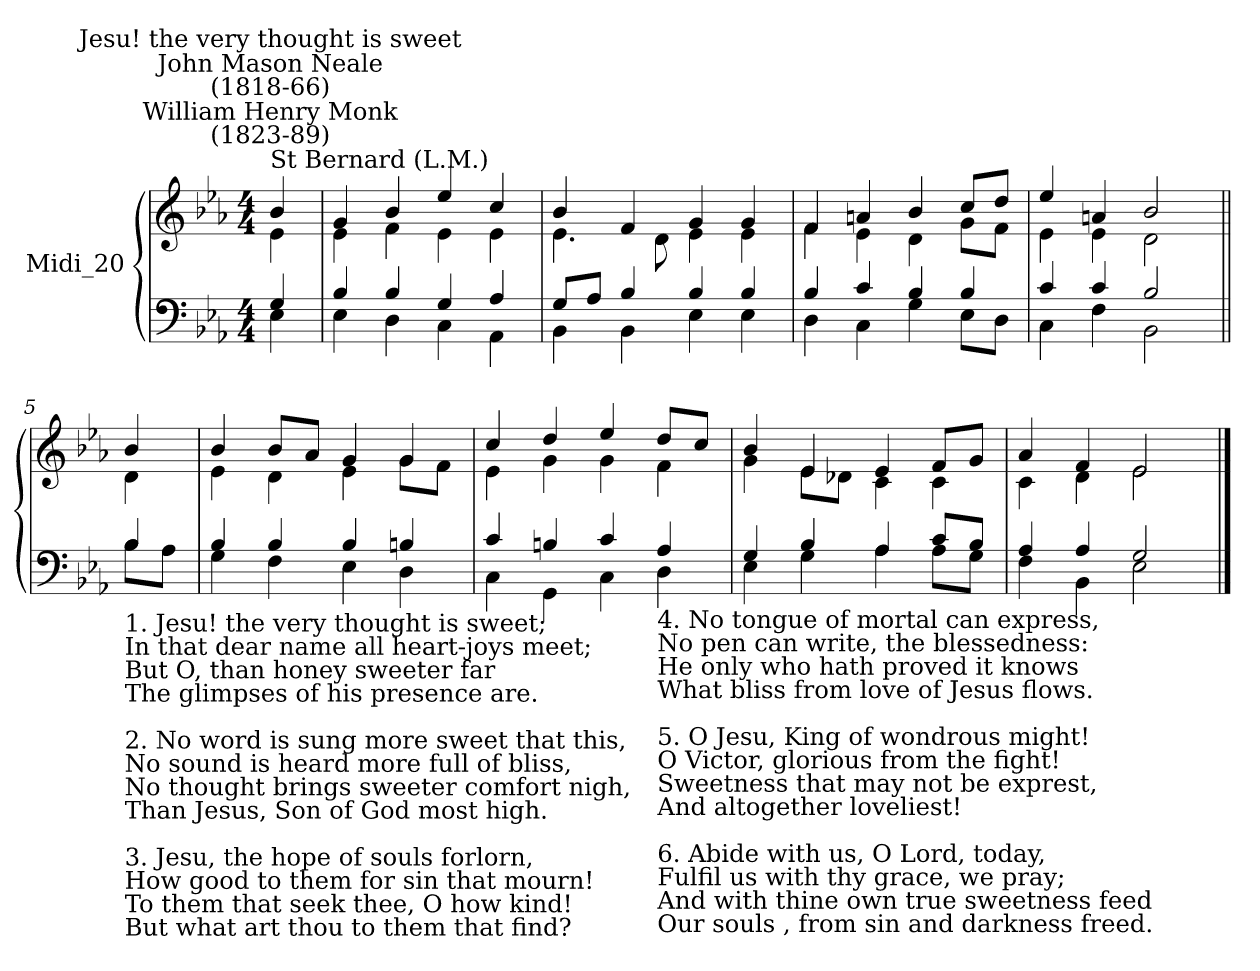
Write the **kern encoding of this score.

**kern	**kern
*part2	*part1
*staff2	*staff1
*I"Midi_20	*I"Midi_20
*clefF4	*clefG2
*k[b-e-a-]	*k[b-e-a-]
*E-:	*E-:
*M4/4	*M4/4
=	=
*^	*^
!	!	!LO:TX:a:t=St Bernard (L.M.)	!
!	!	!LO:TX:a:cj:t=William Henry Monk\n(1823-89)	!
!	!	!LO:TX:a:cj:t=John Mason Neale\n(1818-66)	!
!	!	!LO:TX:a:cj:t=Jesu! the very thought is sweet	!
4G/	4E-\	4b-/	4e-\
=1	=1	=1	=1
4B-/	4E-\	4g/	4e-\
4B-/	4D\	4b-/	4f\
4G/	4C\	4ee-/	4e-\
4A-/	4AA-\	4cc/	4e-\
=2	=2	=2	=2
8G/L	4BB-\	4b-/	4.e-\
8A-/J	.	.	.
4B-/	4BB-\	4f/	.
.	.	.	8d\
4B-/	4E-\	4g/	4e-\
4B-/	4E-\	4g/	4e-\
=3	=3	=3	=3
4B-/	4D\	4f/	4f\
4c/	4C\	4an/	4e-\
4B-/	4G\	4b-/	4d\
4B-/	8E-\L	8cc/L	8g\L
.	8D\J	8dd/J	8f\J
=4	=4	=4	=4
4c/	4C\	4ee-/	4e-\
4c/	4F\	4an/	4e-\
2B-/	2BB-\	2b-/	2d\
!!LO:LB:g=z	!!
=5||	=5||	=5||	=5||
!LO:TX:b:t=1. Jesu! the very thought is sweet;\nIn that dear name all heart-joys meet;\nBut O, than honey sweeter far\nThe glimpses of his presence are.\n\n2. No word is sung more sweet that this,\nNo sound is heard more full of bliss,\nNo thought brings sweeter comfort nigh,\nThan Jesus, Son of God most high.\n\n3. Jesu, the hope of souls forlorn,\nHow good to them for sin that mourn!\nTo them that seek thee, O how kind!\nBut what art thou to them that find?	!	!	!
4B-/	8B-\L	4b-/	4d\
.	8A-\J	.	.
=6	=6	=6	=6
4B-/	4G\	4b-/	4e-\
4B-/	4F\	8b-/L	4d\
.	.	8a-/J	.
4B-/	4E-\	4g/	4e-\
4Bn/	4D\	4g/	8g\L
.	.	.	8f\J
=7	=7	=7	=7
4c/	4C\	4cc/	4e-\
4Bn/	4GG\	4dd/	4g\
4c/	4C\	4ee-/	4g\
!LO:TX:b:t=4. No tongue of mortal can express,\nNo pen can write, the blessedness&colon;\nHe only who hath proved it knows\nWhat bliss from love of Jesus flows.\n\n5. O Jesu, King of wondrous might!\nO Victor, glorious from the fight!\nSweetness that may not be exprest,\nAnd altogether loveliest!\n\n6. Abide with us, O Lord, today,\nFulfil us with thy grace, we pray;\nAnd with thine own true sweetness feed\nOur souls , from sin and darkness freed.	!	!	!
4A-/	4D\	8dd/L	4f\
.	.	8cc/J	.
=8	=8	=8	=8
4G/	4E-\	4b-/	4g\
4B-/	4G\	4e-/	8e-\L
.	.	.	8d-X\J
4A-/	4A-\	4e-/	4c\
8c/L	8A-\L	8f/L	4c\
8B-/J	8G\J	8g/J	.
=9	=9	=9	=9
4A-/	4F\	4a-/	4c\
4A-/	4BB-\	4f/	4d\
2G/	2E-\	2e-/	2e-\
*v	*v	*	*
*	*v	*v
==	==
*-	*-
